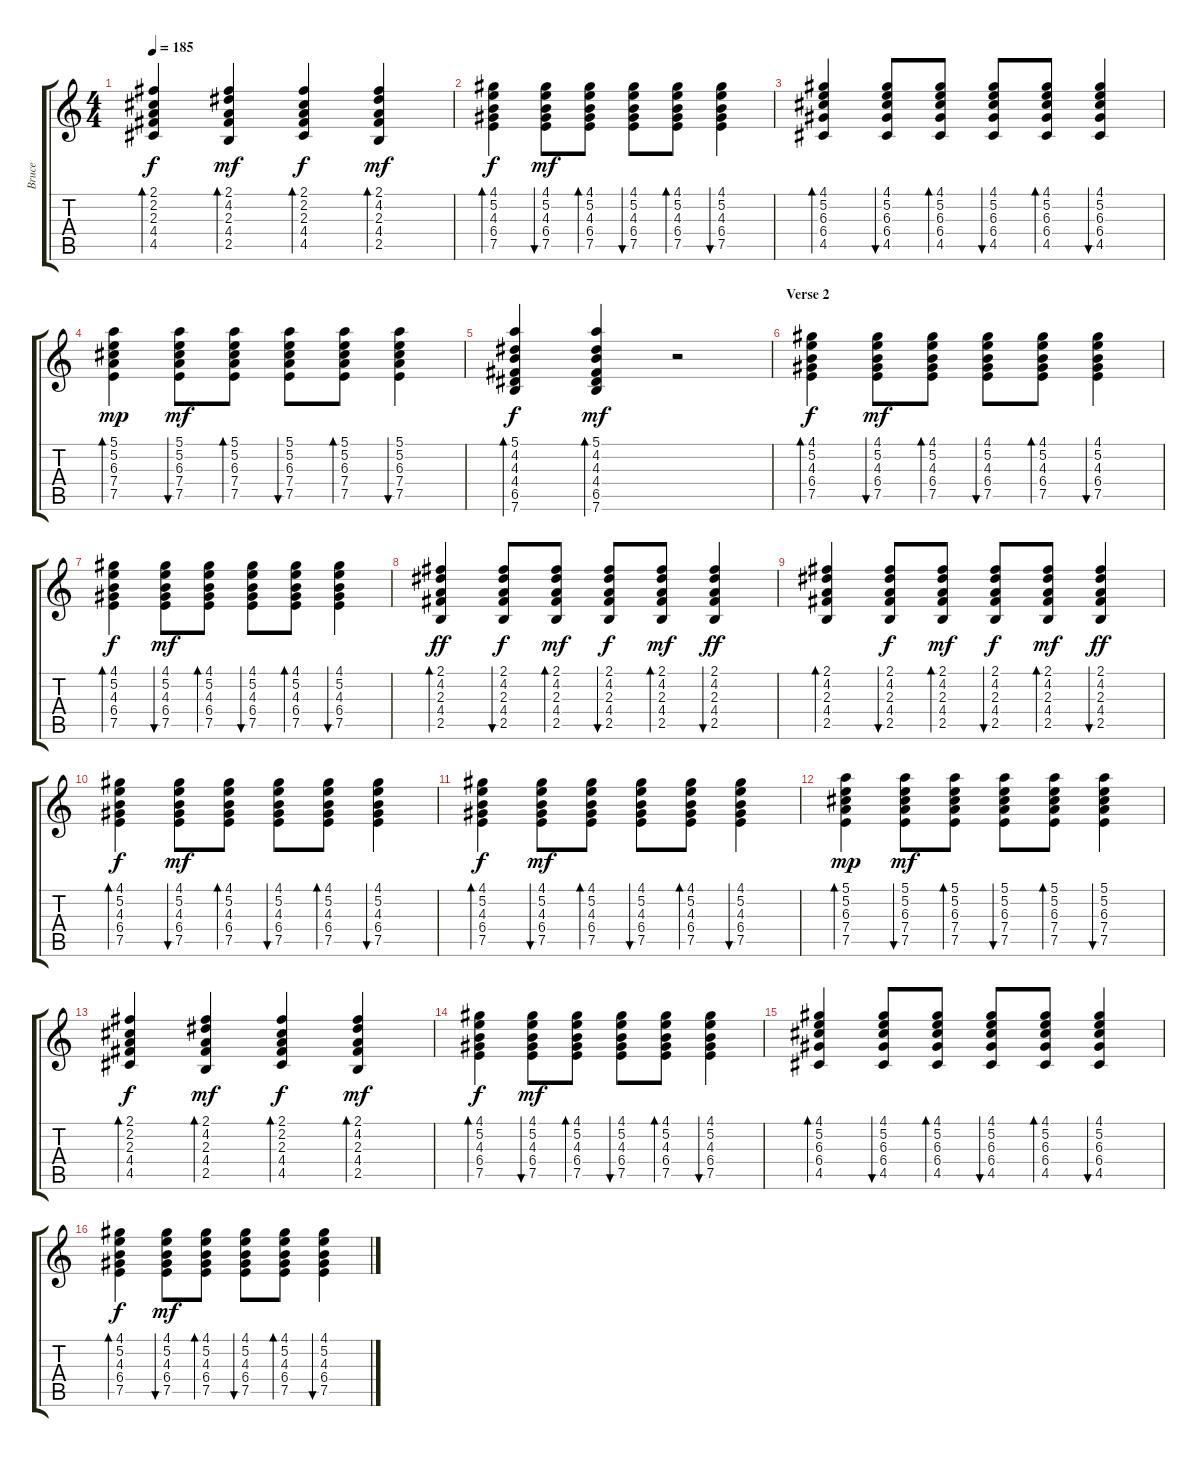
\track ("Bruce" "Bruce") {instrument acousticguitarsteel}
\staff {score tabs}
\tuning (E4 B3 G3 D3 A2 E2) {hide}
\ts (4 4)
\tempo 185
\clef g2
\ks c
(2.1 2.2 2.3 4.4 4.5).4{bd 60 dy f} (2.1 4.2 2.3 4.4 2.5).4{bd 60 dy mf} (2.1 2.2 2.3 4.4 4.5).4{bd 60 dy f} (2.1 4.2 2.3 4.4 2.5).4{bd 60 dy mf} |
(4.1 5.2 4.3 6.4 7.5).4{bd 60 dy f} (4.1 5.2 4.3 6.4 7.5).8{bu 60 dy mf} (4.1 5.2 4.3 6.4 7.5).8{bd 60} (4.1 5.2 4.3 6.4 7.5).8{bu 60} (4.1 5.2 4.3 6.4 7.5).8{bd 60} (4.1 5.2 4.3 6.4 7.5).4{bu 60} |
(4.1 5.2 6.3 6.4 4.5).4{bd 60} (4.1 5.2 6.3 6.4 4.5).8{bu 60} (4.1 5.2 6.3 6.4 4.5).8{bd 60} (4.1 5.2 6.3 6.4 4.5).8{bu 60} (4.1 5.2 6.3 6.4 4.5).8{bd 60} (4.1 5.2 6.3 6.4 4.5).4{bu 60} |
(5.1 5.2 6.3 7.4 7.5).4{bd 60 dy mp} (5.1 5.2 6.3 7.4 7.5).8{bu 60 dy mf} (5.1 5.2 6.3 7.4 7.5).8{bd 60} (5.1 5.2 6.3 7.4 7.5).8{bu 60} (5.1 5.2 6.3 7.4 7.5).8{bd 60} (5.1 5.2 6.3 7.4 7.5).4{bu 60} |
(5.1 4.2 4.3 4.4 6.5 7.6).4{bd 60 dy f volume 10} (5.1 4.2 4.3 4.4 6.5 7.6).4{bd 60 dy mf} r.2 |
\section ("" "Verse 2")
(4.1 5.2 4.3 6.4 7.5).4{bd 60 dy f volume 8} (4.1 5.2 4.3 6.4 7.5).8{bu 60 dy mf} (4.1 5.2 4.3 6.4 7.5).8{bd 60} (4.1 5.2 4.3 6.4 7.5).8{bu 60} (4.1 5.2 4.3 6.4 7.5).8{bd 60} (4.1 5.2 4.3 6.4 7.5).4{bu 60} |
(4.1 5.2 4.3 6.4 7.5).4{bd 60 dy f} (4.1 5.2 4.3 6.4 7.5).8{bu 60 dy mf} (4.1 5.2 4.3 6.4 7.5).8{bd 60} (4.1 5.2 4.3 6.4 7.5).8{bu 60} (4.1 5.2 4.3 6.4 7.5).8{bd 60} (4.1 5.2 4.3 6.4 7.5).4{bu 60} |
(2.1 4.2 2.3 4.4 2.5).4{bd 60 dy ff} (2.1 4.2 2.3 4.4 2.5).8{bu 60 dy f} (2.1 4.2 2.3 4.4 2.5).8{bd 60 dy mf} (2.1 4.2 2.3 4.4 2.5).8{bu 60 dy f} (2.1 4.2 2.3 4.4 2.5).8{bd 60 dy mf} (2.1 4.2 2.3 4.4 2.5).4{bu 60 dy ff} |
(2.1 4.2 2.3 4.4 2.5).4{bd 60} (2.1 4.2 2.3 4.4 2.5).8{bu 60 dy f} (2.1 4.2 2.3 4.4 2.5).8{bd 60 dy mf} (2.1 4.2 2.3 4.4 2.5).8{bu 60 dy f} (2.1 4.2 2.3 4.4 2.5).8{bd 60 dy mf} (2.1 4.2 2.3 4.4 2.5).4{bu 60 dy ff} |
(4.1 5.2 4.3 6.4 7.5).4{bd 60 dy f} (4.1 5.2 4.3 6.4 7.5).8{bu 60 dy mf} (4.1 5.2 4.3 6.4 7.5).8{bd 60} (4.1 5.2 4.3 6.4 7.5).8{bu 60} (4.1 5.2 4.3 6.4 7.5).8{bd 60} (4.1 5.2 4.3 6.4 7.5).4{bu 60} |
(4.1 5.2 4.3 6.4 7.5).4{bd 60 dy f} (4.1 5.2 4.3 6.4 7.5).8{bu 60 dy mf} (4.1 5.2 4.3 6.4 7.5).8{bd 60} (4.1 5.2 4.3 6.4 7.5).8{bu 60} (4.1 5.2 4.3 6.4 7.5).8{bd 60} (4.1 5.2 4.3 6.4 7.5).4{bu 60} |
(5.1 5.2 6.3 7.4 7.5).4{bd 60 dy mp} (5.1 5.2 6.3 7.4 7.5).8{bu 60 dy mf} (5.1 5.2 6.3 7.4 7.5).8{bd 60} (5.1 5.2 6.3 7.4 7.5).8{bu 60} (5.1 5.2 6.3 7.4 7.5).8{bd 60} (5.1 5.2 6.3 7.4 7.5).4{bu 60} |
(2.1 2.2 2.3 4.4 4.5).4{bd 60 dy f} (2.1 4.2 2.3 4.4 2.5).4{bd 60 dy mf} (2.1 2.2 2.3 4.4 4.5).4{bd 60 dy f} (2.1 4.2 2.3 4.4 2.5).4{bd 60 dy mf} |
(4.1 5.2 4.3 6.4 7.5).4{bd 60 dy f} (4.1 5.2 4.3 6.4 7.5).8{bu 60 dy mf} (4.1 5.2 4.3 6.4 7.5).8{bd 60} (4.1 5.2 4.3 6.4 7.5).8{bu 60} (4.1 5.2 4.3 6.4 7.5).8{bd 60} (4.1 5.2 4.3 6.4 7.5).4{bu 60} |
(4.1 5.2 6.3 6.4 4.5).4{bd 60} (4.1 5.2 6.3 6.4 4.5).8{bu 60} (4.1 5.2 6.3 6.4 4.5).8{bd 60} (4.1 5.2 6.3 6.4 4.5).8{bu 60} (4.1 5.2 6.3 6.4 4.5).8{bd 60} (4.1 5.2 6.3 6.4 4.5).4{bu 60} |
(4.1 5.2 4.3 6.4 7.5).4{bd 60 dy f} (4.1 5.2 4.3 6.4 7.5).8{bu 60 dy mf} (4.1 5.2 4.3 6.4 7.5).8{bd 60} (4.1 5.2 4.3 6.4 7.5).8{bu 60} (4.1 5.2 4.3 6.4 7.5).8{bd 60} (4.1 5.2 4.3 6.4 7.5).4{bu 60}
